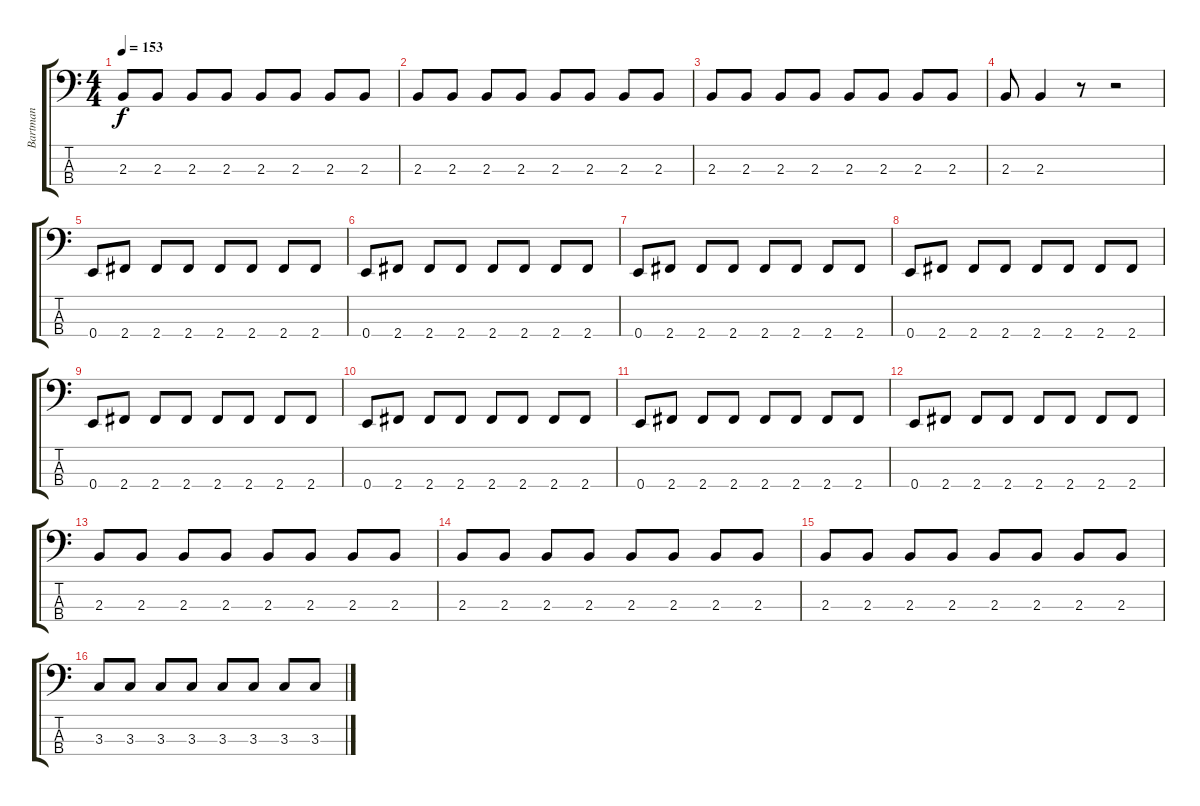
\track ("Bartman" "Bartman") {instrument electricbasspick}
\staff {score tabs}
\tuning (G2 D2 A1 E1) {hide}
\ts (4 4)
\tempo 153
\clef f4
\ks c
2.3.8{dy f} 2.3.8 2.3.8 2.3.8 2.3.8 2.3.8 2.3.8 2.3.8 |
2.3.8 2.3.8 2.3.8 2.3.8 2.3.8 2.3.8 2.3.8 2.3.8 |
2.3.8 2.3.8 2.3.8 2.3.8 2.3.8 2.3.8 2.3.8 2.3.8 |
2.3.8 2.3.4 r.8 r.2 |
0.4.8 2.4.8 2.4.8 2.4.8 2.4.8 2.4.8 2.4.8 2.4.8 |
0.4.8 2.4.8 2.4.8 2.4.8 2.4.8 2.4.8 2.4.8 2.4.8 |
0.4.8 2.4.8 2.4.8 2.4.8 2.4.8 2.4.8 2.4.8 2.4.8 |
0.4.8 2.4.8 2.4.8 2.4.8 2.4.8 2.4.8 2.4.8 2.4.8 |
0.4.8 2.4.8 2.4.8 2.4.8 2.4.8 2.4.8 2.4.8 2.4.8 |
0.4.8 2.4.8 2.4.8 2.4.8 2.4.8 2.4.8 2.4.8 2.4.8 |
0.4.8 2.4.8 2.4.8 2.4.8 2.4.8 2.4.8 2.4.8 2.4.8 |
0.4.8 2.4.8 2.4.8 2.4.8 2.4.8 2.4.8 2.4.8 2.4.8 |
2.3.8 2.3.8 2.3.8 2.3.8 2.3.8 2.3.8 2.3.8 2.3.8 |
2.3.8 2.3.8 2.3.8 2.3.8 2.3.8 2.3.8 2.3.8 2.3.8 |
2.3.8 2.3.8 2.3.8 2.3.8 2.3.8 2.3.8 2.3.8 2.3.8 |
3.3.8 3.3.8 3.3.8 3.3.8 3.3.8 3.3.8 3.3.8 3.3.8
